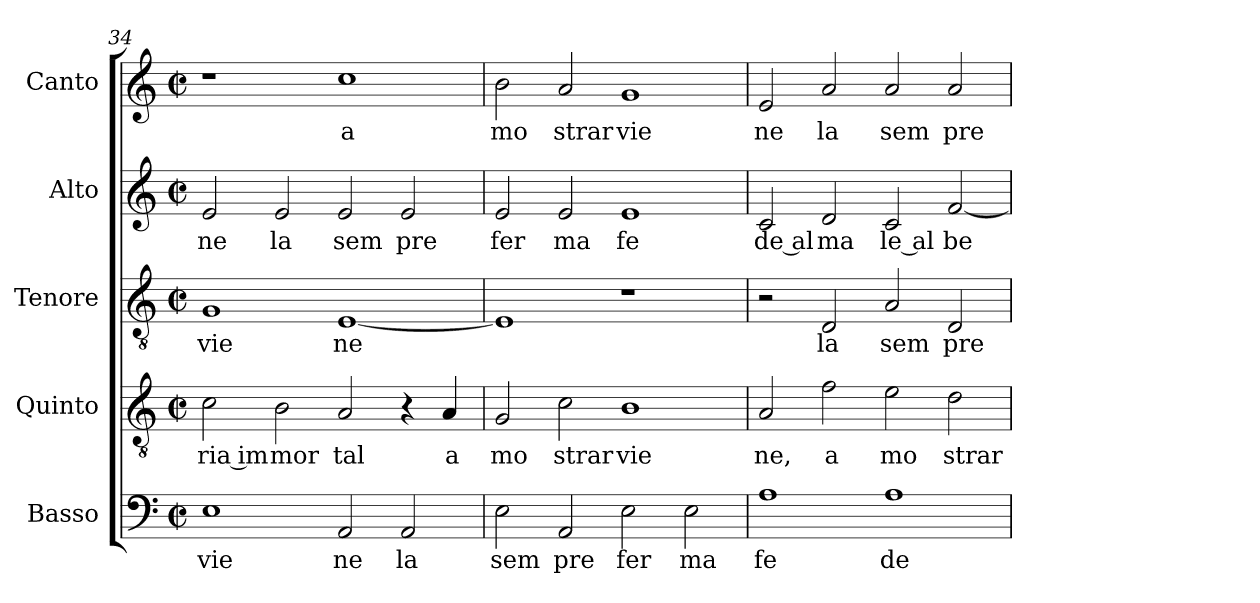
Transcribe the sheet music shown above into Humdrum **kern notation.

**kern	**text	**kern	**text	**kern	**text	**kern	**text	**kern	**text
*part5	*part5	*part4	*part4	*part3	*part3	*part2	*part2	*part1	*part1
*staff5	*staff5	*staff4	*staff4	*staff3	*staff3	*staff2	*staff2	*staff1	*staff1
*I"Basso	*	*I"Quinto	*	*I"Tenore	*	*I"Alto	*	*I"Canto	*
!!LO:PB:g=z
*clefF4	*	*clefGv2	*	*clefGv2	*	*clefG2	*	*clefG2	*
*	*	*k[]	*	*	*	*k[]	*	*	*
*	*	*C:	*	*	*	*C:	*	*	*
*M2/2	*	*M2/2	*	*M2/2	*	*M2/2	*	*M2/2	*
*met(c|)	*	*met(c|)	*	*met(c|)	*	*met(c|)	*	*met(c|)	*
=34	=34	=34	=34	=34	=34	=34	=34	=34	=34
!	!LO:LY:b:cj	!	!LO:LY:b:rj	!	!LO:LY:b:cj	!	!LO:LY:b:cj	!	!
1E	vie	2c\	-ria im	1G	vie	2e/	ne	1r	.
!	!	!	!LO:LY:b:cj	!	!	!	!LO:LY:b:cj	!	!
.	.	2B\	mor	.	.	2e/	la	.	.
!	!LO:LY:b:cj	!	!LO:LY:b:cj	!	!LO:LY:b:cj	!	!LO:LY:b:cj	!	!LO:LY:b:cj
2AA/	ne	2A/	tal	[<1E	ne	2e/	sem	1cc	a
!	!LO:LY:b:cj	!	!	!	!	!	!LO:LY:b:cj	!	!
2AA/	la	4r	.	.	.	2e/	pre	.	.
!	!	!	!LO:LY:b:cj	!	!	!	!	!	!
.	.	4A/	a	.	.	.	.	.	.
=35	=35	=35	=35	=35	=35	=35	=35	=35	=35
!	!LO:LY:b:cj	!	!LO:LY:b:cj	!	!	!	!LO:LY:b:cj	!	!LO:LY:b:cj
2E\	sem	2G/	mo	1E]	.	2e/	fer	2b\	mo
!	!LO:LY:b:cj	!	!LO:LY:b:cj	!	!	!	!LO:LY:b:cj	!	!LO:LY:b:cj
2AA/	pre	2c\	strar	.	.	2e/	ma	2a/	strar
!	!LO:LY:b:cj	!	!LO:LY:b:cj	!	!	!	!LO:LY:b:cj	!	!LO:LY:b:cj
2E\	fer	1B	vie	1r	.	1e	fe	1g	vie
!	!LO:LY:b:cj	!	!	!	!	!	!	!	!
2E\	ma	.	.	.	.	.	.	.	.
=36	=36	=36	=36	=36	=36	=36	=36	=36	=36
!	!LO:LY:b:cj	!	!LO:LY:b:cj	!	!	!	!LO:LY:b:rj	!	!LO:LY:b:cj
1A	fe	2A/	ne,	2r	.	2c/	de al	2e/	ne
!	!	!	!LO:LY:b:cj	!	!LO:LY:b:cj	!	!LO:LY:b:cj	!	!LO:LY:b:cj
.	.	2f\	a	2D/	la	2d/	ma	2a/	la
!	!LO:LY:b:cj	!	!LO:LY:b:cj	!	!LO:LY:b:cj	!	!LO:LY:b:rj	!	!LO:LY:b:cj
1A	de	2e\	mo	2A/	sem	2c/	le al	2a/	sem
!	!	!	!LO:LY:b:cj	!	!LO:LY:b:cj	!	!LO:LY:b:cj	!	!LO:LY:b:cj
.	.	2d\	strar	2D/	pre	[<2f/	be	2a/	pre
=	=	=	=	=	=	=	=	=	=
*-	*-	*-	*-	*-	*-	*-	*-	*-	*-
